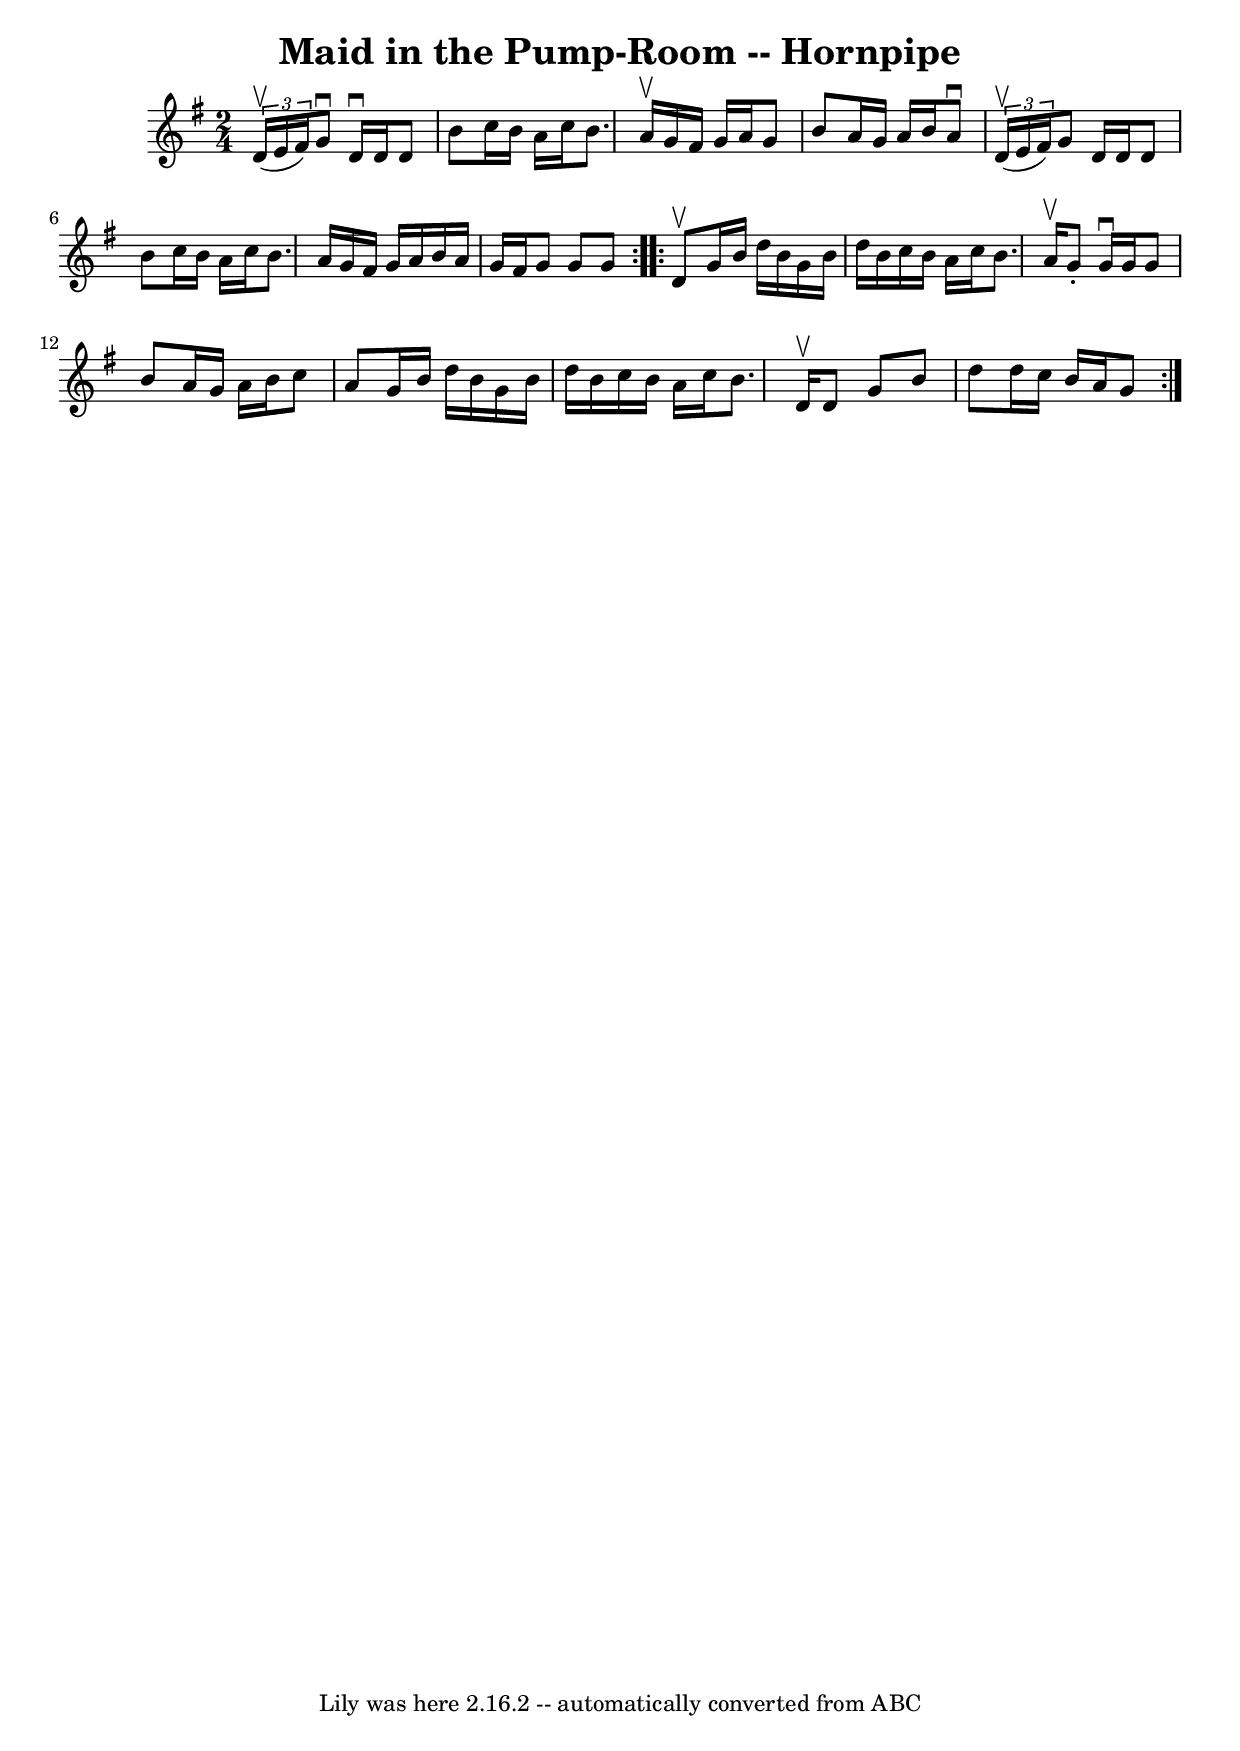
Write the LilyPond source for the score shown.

\version "2.16.2"
\include "Mammoth.ily"
\header {
  %% book = "Cole's 1000 Fiddle Tunes"
  crossRefNumber = "1"
  footnotes = ""
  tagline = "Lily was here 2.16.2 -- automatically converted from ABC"
  title = "Maid in the Pump-Room -- Hornpipe"

}
voicedefault =  {



  \repeat volta 2 {

    \time 2/4 
    \key g \major   \times 2/3 { d'16 (^\upbow e'16 fis'16) 
			       } 
    |
    g'8^\downbow d'16^\downbow d'16 d'8 b'8  |
    
    c''16 b'16 a'16 c''16 b'8. a'16^\upbow |
    g'16    
    fis'16 g'16 a'16 g'8 b'8  |
    a'16 g'16 a'16 b'16   
    a'8^\downbow   \times 2/3 { d'16 (^\upbow e'16 fis'16) 
			      } |
    
    g'8 d'16 d'16 d'8 b'8  |
    c''16 b'16 a'16 c''16  
    b'8. a'16  |
    g'16 fis'16 g'16 a'16 b'16 a'16    
    g'16 fis'16  |
    g'8 g'8 g'8  
  }     
  \repeat volta 2 {
    d'8 
    ^\upbow |
    g'16 b'16 d''16 b'16 g'16 b'16 d''16    
    b'16  |
    c''16 b'16 a'16 c''16 b'8. a'16^\upbow 
    |
    g'8 -. g'16^\downbow g'16 g'8 b'8  |
    a'16    
    g'16 a'16 b'16 c''8 a'8  |
    g'16 b'16 d''16 b'16 
    g'16 b'16 d''16 b'16  |
    c''16 b'16 a'16 c''16    
    b'8. d'16^\upbow |
    d'8 g'8 b'8 d''8  |
    d''16    
    c''16 b'16 a'16 g'8  
  }   

}

\score{
  <<

    \context Staff="default"
    {
      \voicedefault 
      
    }

  >>
  \layout {
    
  }
  \midi {
  }

}
